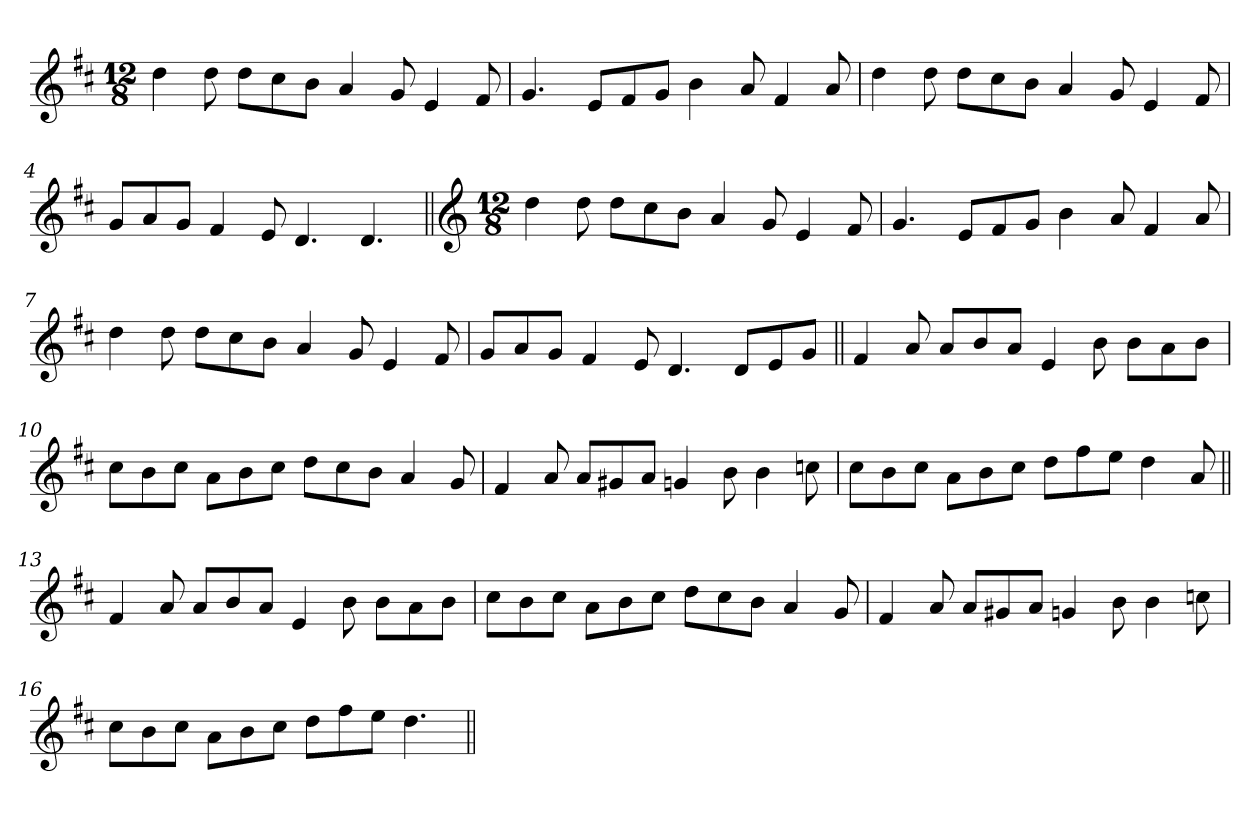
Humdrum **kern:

**kern
*part1
*staff1
*clefG2
*k[f#c#]
*D:
*M12/8
=1
4dd\
8dd\
8dd\L
8cc#\
8b\J
4a/
8g/
4e/
8f#/
=2
4.g/
8e/L
8f#/
8g/J
4b\
8a/
4f#/
8a/
=3
4dd\
8dd\
8dd\L
8cc#\
8b\J
4a/
8g/
4e/
8f#/
=4
8g/L
8a/
8g/J
4f#/
8e/
4.d/
4.d/
!!LO:LB:g=z
=5||
*clefG2
*M12/8
4dd\
8dd\
8dd\L
8cc#\
8b\J
4a/
8g/
4e/
8f#/
=6
4.g/
8e/L
8f#/
8g/J
4b\
8a/
4f#/
8a/
=7
4dd\
8dd\
8dd\L
8cc#\
8b\J
4a/
8g/
4e/
8f#/
=8
8g/L
8a/
8g/J
4f#/
8e/
4.d/
8d/L
8e/
8g/J
!!LO:LB:g=z
=9||
4f#/
8a/
8a/L
8b/
8a/J
4e/
8b\
8b\L
8a\
8b\J
=10
8cc#\L
8b\
8cc#\J
8a\L
8b\
8cc#\J
8dd\L
8cc#\
8b\J
4a/
8g/
=11
4f#/
8a/
8a/L
8g#X/
8a/J
4gn/
8b\
4b\
8ccn\
=12
8cc#\L
8b\
8cc#\J
8a\L
8b\
8cc#\J
8dd\L
8ff#\
8ee\J
4dd\
8a/
!!LO:LB:g=z
=13||
4f#/
8a/
8a/L
8b/
8a/J
4e/
8b\
8b\L
8a\
8b\J
=14
8cc#\L
8b\
8cc#\J
8a\L
8b\
8cc#\J
8dd\L
8cc#\
8b\J
4a/
8g/
=15
4f#/
8a/
8a/L
8g#X/
8a/J
4gn/
8b\
4b\
8ccn\
=16
8cc#\L
8b\
8cc#\J
8a\L
8b\
8cc#\J
8dd\L
8ff#\
8ee\J
4.dd\
=||
*-
